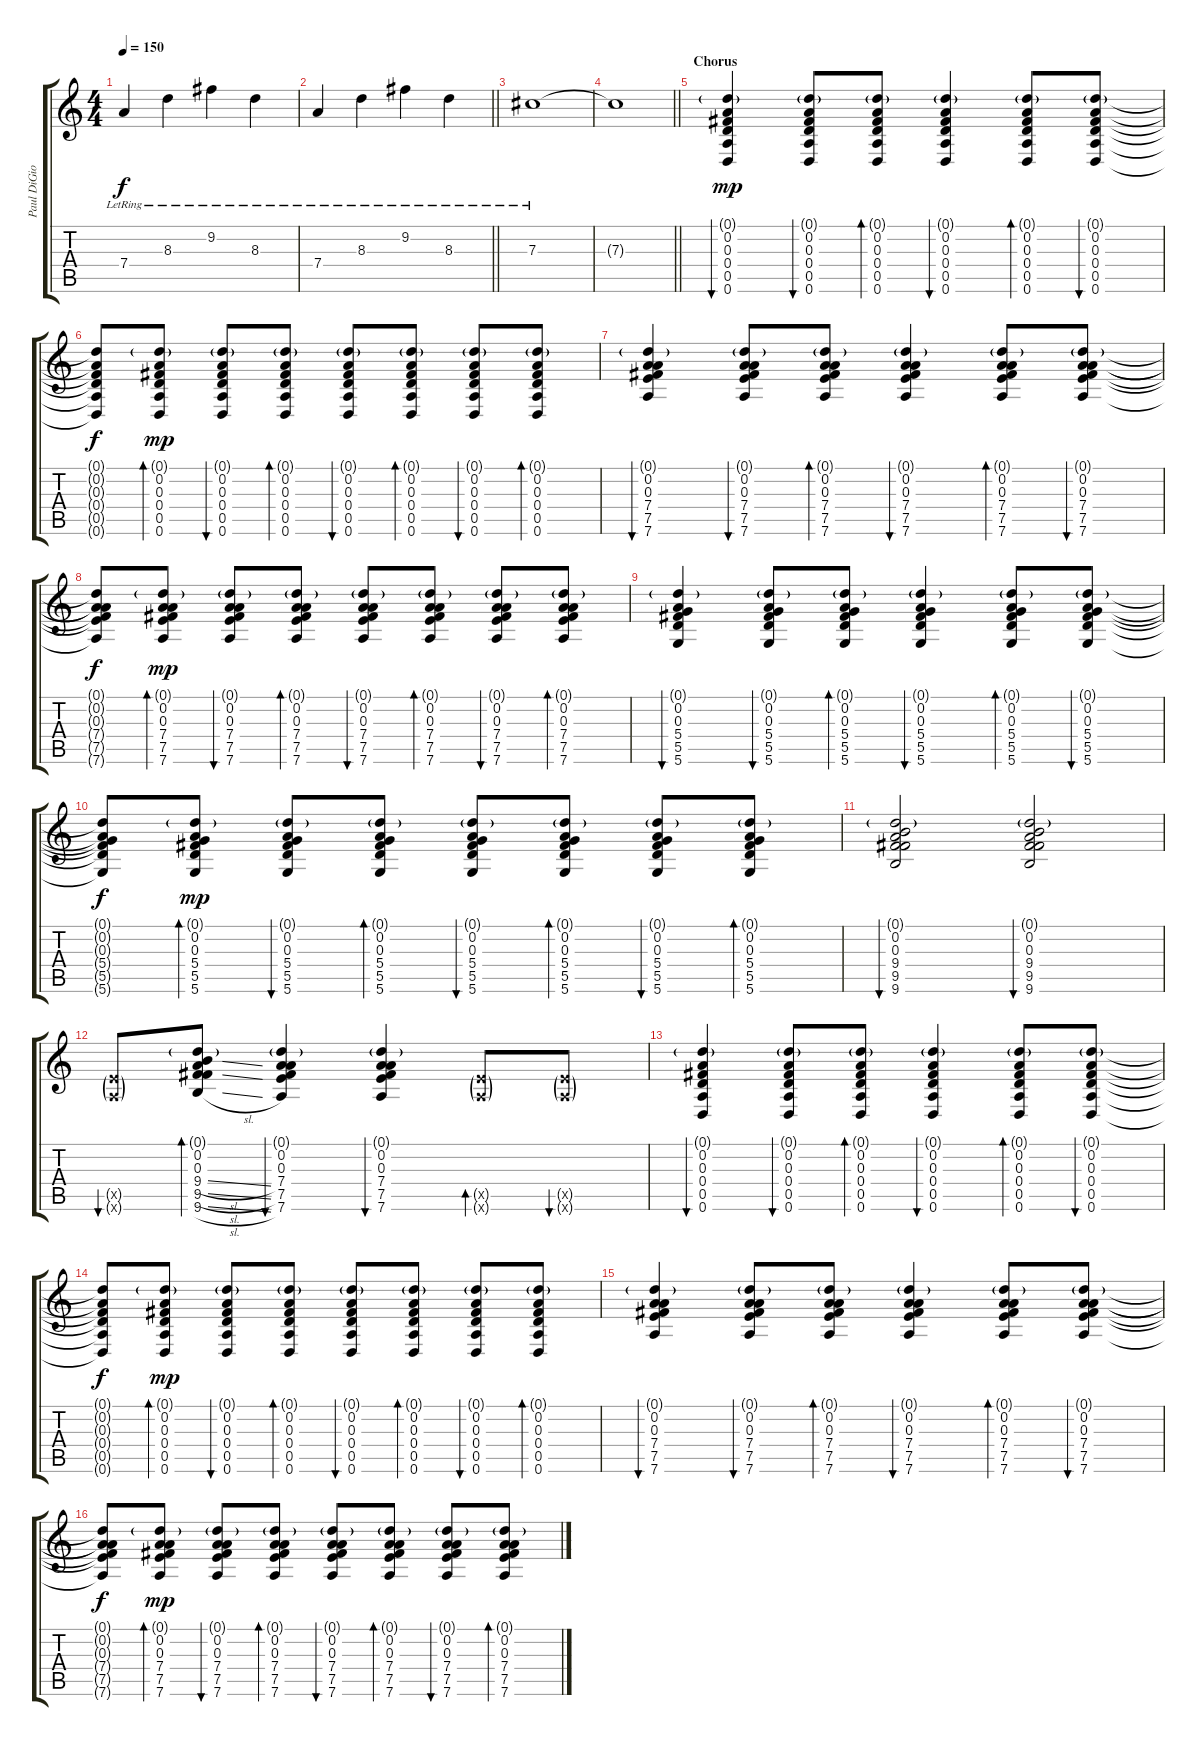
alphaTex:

\track ("Paul DiGiovanni (Lead Guitar)" "Paul DiGio") {instrument acousticguitarsteel}
\staff {score tabs}
\tuning (D4 A3 Gb3 D3 A2 D2) {hide}
\ts (4 4)
\tempo 150
\clef g2
\ks c
7.4{lr}.4{dy f} 8.3{lr}.4 9.2{lr}.4 8.3{lr}.4 |
\barLineRight lightlight
7.4{lr}.4 8.3{lr}.4 9.2{lr}.4 8.3{lr}.4 |
7.3{lr}.1 |
\barLineRight lightlight
7.3{t}.1 |
\section ("" "Chorus")
(0.1{g} 0.2 0.3 0.4 0.5 0.6).4{bu 120 dy mp instrument overdrivenguitar} (0.1{g} 0.2 0.3 0.4 0.5 0.6).8{bu 60} (0.1{g} 0.2 0.3 0.4 0.5 0.6).8{bd 60} (0.1{g} 0.2 0.3 0.4 0.5 0.6).4{bu 60} (0.1{g} 0.2 0.3 0.4 0.5 0.6).8{bd 60} (0.1{g} 0.2 0.3 0.4 0.5 0.6).8{bu 60} |
(0.1{t} 0.2{t} 0.3{t} 0.4{t} 0.5{t} 0.6{t}).8{dy f} (0.1{g} 0.2 0.3 0.4 0.5 0.6).8{bd 60 dy mp} (0.1{g} 0.2 0.3 0.4 0.5 0.6).8{bu 60} (0.1{g} 0.2 0.3 0.4 0.5 0.6).8{bd 60} (0.1{g} 0.2 0.3 0.4 0.5 0.6).8{bu 60} (0.1{g} 0.2 0.3 0.4 0.5 0.6).8{bd 60} (0.1{g} 0.2 0.3 0.4 0.5 0.6).8{bu 60} (0.1{g} 0.2 0.3 0.4 0.5 0.6).8{bd 60} |
(0.1{g} 0.2 0.3 7.4 7.5 7.6).4{bu 120} (0.1{g} 0.2 0.3 7.4 7.5 7.6).8{bu 60} (0.1{g} 0.2 0.3 7.4 7.5 7.6).8{bd 60} (0.1{g} 0.2 0.3 7.4 7.5 7.6).4{bu 60} (0.1{g} 0.2 0.3 7.4 7.5 7.6).8{bd 60} (0.1{g} 0.2 0.3 7.4 7.5 7.6).8{bu 60} |
(0.1{t} 0.2{t} 0.3{t} 7.4{t} 7.5{t} 7.6{t}).8{dy f} (0.1{g} 0.2 0.3 7.4 7.5 7.6).8{bd 60 dy mp} (0.1{g} 0.2 0.3 7.4 7.5 7.6).8{bu 60} (0.1{g} 0.2 0.3 7.4 7.5 7.6).8{bd 60} (0.1{g} 0.2 0.3 7.4 7.5 7.6).8{bu 60} (0.1{g} 0.2 0.3 7.4 7.5 7.6).8{bd 60} (0.1{g} 0.2 0.3 7.4 7.5 7.6).8{bu 60} (0.1{g} 0.2 0.3 7.4 7.5 7.6).8{bd 60} |
(0.1{g} 0.2 0.3 5.4 5.5 5.6).4{bu 120} (0.1{g} 0.2 0.3 5.4 5.5 5.6).8{bu 60} (0.1{g} 0.2 0.3 5.4 5.5 5.6).8{bd 60} (0.1{g} 0.2 0.3 5.4 5.5 5.6).4{bu 60} (0.1{g} 0.2 0.3 5.4 5.5 5.6).8{bd 60} (0.1{g} 0.2 0.3 5.4 5.5 5.6).8{bu 60} |
(0.1{t} 0.2{t} 0.3{t} 5.4{t} 5.5{t} 5.6{t}).8{dy f} (0.1{g} 0.2 0.3 5.4 5.5 5.6).8{bd 60 dy mp} (0.1{g} 0.2 0.3 5.4 5.5 5.6).8{bu 60} (0.1{g} 0.2 0.3 5.4 5.5 5.6).8{bd 60} (0.1{g} 0.2 0.3 5.4 5.5 5.6).8{bu 60} (0.1{g} 0.2 0.3 5.4 5.5 5.6).8{bd 60} (0.1{g} 0.2 0.3 5.4 5.5 5.6).8{bu 60} (0.1{g} 0.2 0.3 5.4 5.5 5.6).8{bd 60} |
(0.1{g} 0.2 0.3 9.4 9.5 9.6).2{bu 120} (0.1{g} 0.2 0.3 9.4 9.5 9.6).2{bu 120} |
(7.5{g x} 7.6{g x}).8{bu 60} (0.1{g} 0.2 0.3 9.4{sl} 9.5{sl} 9.6{sl}).8{bd 60} (0.1{g} 0.2 0.3 7.4 7.5 7.6).4{bu 120} (0.1{g} 0.2 0.3 7.4 7.5 7.6).4{bu 60} (7.5{g x} 7.6{g x}).8{bd 60} (7.5{g x} 7.6{g x}).8{bu 60} |
(0.1{g} 0.2 0.3 0.4 0.5 0.6).4{bu 120 instrument overdrivenguitar} (0.1{g} 0.2 0.3 0.4 0.5 0.6).8{bu 60} (0.1{g} 0.2 0.3 0.4 0.5 0.6).8{bd 60} (0.1{g} 0.2 0.3 0.4 0.5 0.6).4{bu 60} (0.1{g} 0.2 0.3 0.4 0.5 0.6).8{bd 60} (0.1{g} 0.2 0.3 0.4 0.5 0.6).8{bu 60} |
(0.1{t} 0.2{t} 0.3{t} 0.4{t} 0.5{t} 0.6{t}).8{dy f} (0.1{g} 0.2 0.3 0.4 0.5 0.6).8{bd 60 dy mp} (0.1{g} 0.2 0.3 0.4 0.5 0.6).8{bu 60} (0.1{g} 0.2 0.3 0.4 0.5 0.6).8{bd 60} (0.1{g} 0.2 0.3 0.4 0.5 0.6).8{bu 60} (0.1{g} 0.2 0.3 0.4 0.5 0.6).8{bd 60} (0.1{g} 0.2 0.3 0.4 0.5 0.6).8{bu 60} (0.1{g} 0.2 0.3 0.4 0.5 0.6).8{bd 60} |
(0.1{g} 0.2 0.3 7.4 7.5 7.6).4{bu 120} (0.1{g} 0.2 0.3 7.4 7.5 7.6).8{bu 60} (0.1{g} 0.2 0.3 7.4 7.5 7.6).8{bd 60} (0.1{g} 0.2 0.3 7.4 7.5 7.6).4{bu 60} (0.1{g} 0.2 0.3 7.4 7.5 7.6).8{bd 60} (0.1{g} 0.2 0.3 7.4 7.5 7.6).8{bu 60} |
(0.1{t} 0.2{t} 0.3{t} 7.4{t} 7.5{t} 7.6{t}).8{dy f} (0.1{g} 0.2 0.3 7.4 7.5 7.6).8{bd 60 dy mp} (0.1{g} 0.2 0.3 7.4 7.5 7.6).8{bu 60} (0.1{g} 0.2 0.3 7.4 7.5 7.6).8{bd 60} (0.1{g} 0.2 0.3 7.4 7.5 7.6).8{bu 60} (0.1{g} 0.2 0.3 7.4 7.5 7.6).8{bd 60} (0.1{g} 0.2 0.3 7.4 7.5 7.6).8{bu 60} (0.1{g} 0.2 0.3 7.4 7.5 7.6).8{bd 60}
